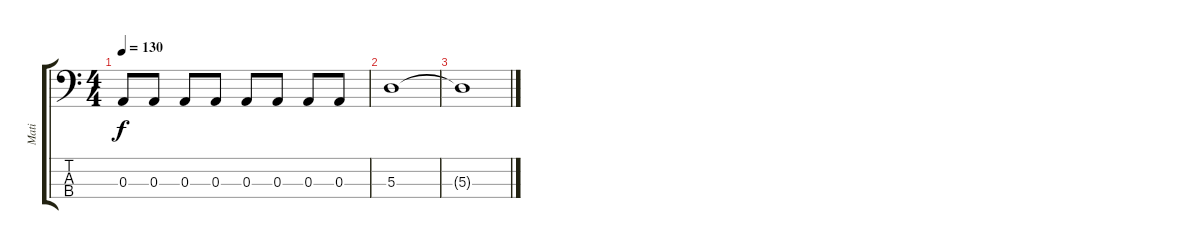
\track ("Mati" "Mati") {instrument electricbasspick}
\staff {score tabs}
\tuning (G2 D2 A1 E1) {hide}
\ts (4 4)
\tempo 130
\clef f4
\ks c
0.3.8{dy f} 0.3.8 0.3.8 0.3.8 0.3.8 0.3.8 0.3.8 0.3.8 |
5.3.1 |
5.3{t}.1
